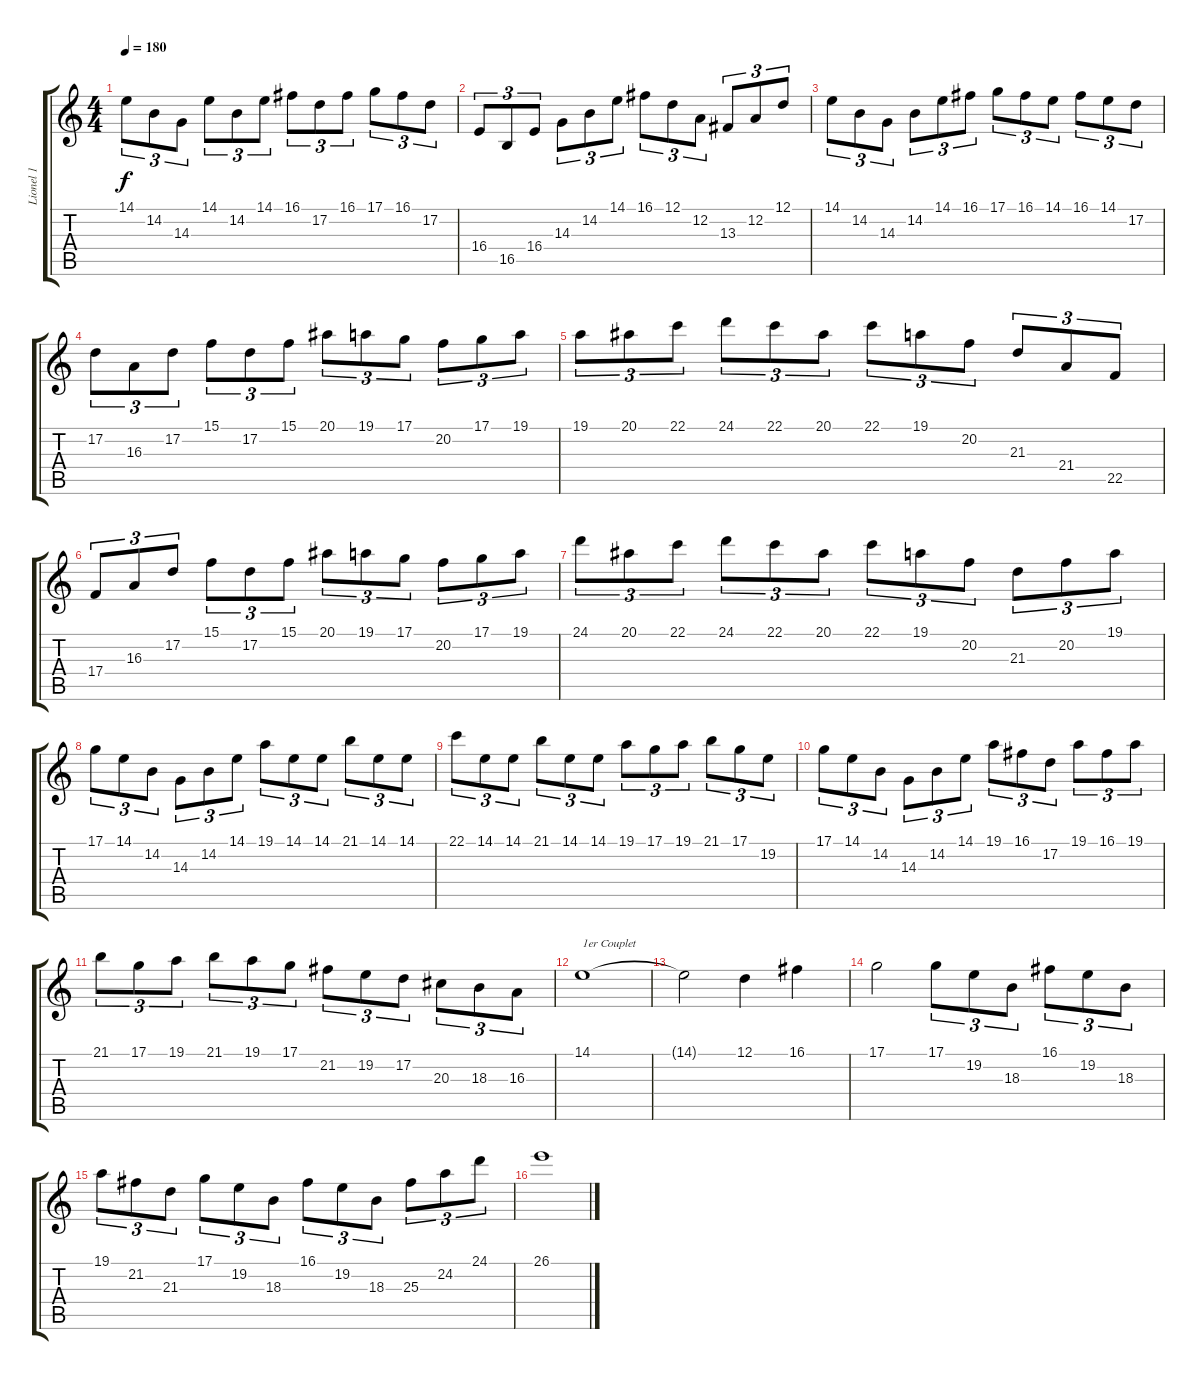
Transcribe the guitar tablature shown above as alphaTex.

\track ("Lionel 1" "Lionel 1") {instrument harpsichord}
\staff {score tabs}
\tuning (D4 A3 F3 C3 G2 D2) {hide}
\ts (4 4)
\tempo 180
\clef g2
\ks c
14.1.8{tu (3 2) dy f} 14.2.8{tu (3 2)} 14.3.8{tu (3 2)} 14.1.8{tu (3 2)} 14.2.8{tu (3 2)} 14.1.8{tu (3 2)} 16.1.8{tu (3 2)} 17.2.8{tu (3 2)} 16.1.8{tu (3 2)} 17.1.8{tu (3 2)} 16.1.8{tu (3 2)} 17.2.8{tu (3 2)} |
16.4.8{tu (3 2)} 16.5.8{tu (3 2)} 16.4.8{tu (3 2)} 14.3.8{tu (3 2)} 14.2.8{tu (3 2)} 14.1.8{tu (3 2)} 16.1.8{tu (3 2)} 12.1.8{tu (3 2)} 12.2.8{tu (3 2)} 13.3.8{tu (3 2)} 12.2.8{tu (3 2)} 12.1.8{tu (3 2)} |
14.1.8{tu (3 2)} 14.2.8{tu (3 2)} 14.3.8{tu (3 2)} 14.2.8{tu (3 2)} 14.1.8{tu (3 2)} 16.1.8{tu (3 2)} 17.1.8{tu (3 2)} 16.1.8{tu (3 2)} 14.1.8{tu (3 2)} 16.1.8{tu (3 2)} 14.1.8{tu (3 2)} 17.2.8{tu (3 2)} |
17.2.8{tu (3 2)} 16.3.8{tu (3 2)} 17.2.8{tu (3 2)} 15.1.8{tu (3 2)} 17.2.8{tu (3 2)} 15.1.8{tu (3 2)} 20.1.8{tu (3 2)} 19.1.8{tu (3 2)} 17.1.8{tu (3 2)} 20.2.8{tu (3 2)} 17.1.8{tu (3 2)} 19.1.8{tu (3 2)} |
19.1.8{tu (3 2)} 20.1.8{tu (3 2)} 22.1.8{tu (3 2)} 24.1.8{tu (3 2)} 22.1.8{tu (3 2)} 20.1.8{tu (3 2)} 22.1.8{tu (3 2)} 19.1.8{tu (3 2)} 20.2.8{tu (3 2)} 21.3.8{tu (3 2)} 21.4.8{tu (3 2)} 22.5.8{tu (3 2)} |
17.4.8{tu (3 2)} 16.3.8{tu (3 2)} 17.2.8{tu (3 2)} 15.1.8{tu (3 2)} 17.2.8{tu (3 2)} 15.1.8{tu (3 2)} 20.1.8{tu (3 2)} 19.1.8{tu (3 2)} 17.1.8{tu (3 2)} 20.2.8{tu (3 2)} 17.1.8{tu (3 2)} 19.1.8{tu (3 2)} |
24.1.8{tu (3 2)} 20.1.8{tu (3 2)} 22.1.8{tu (3 2)} 24.1.8{tu (3 2)} 22.1.8{tu (3 2)} 20.1.8{tu (3 2)} 22.1.8{tu (3 2)} 19.1.8{tu (3 2)} 20.2.8{tu (3 2)} 21.3.8{tu (3 2)} 20.2.8{tu (3 2)} 19.1.8{tu (3 2)} |
17.1.8{tu (3 2)} 14.1.8{tu (3 2)} 14.2.8{tu (3 2)} 14.3.8{tu (3 2)} 14.2.8{tu (3 2)} 14.1.8{tu (3 2)} 19.1.8{tu (3 2)} 14.1.8{tu (3 2)} 14.1.8{tu (3 2)} 21.1.8{tu (3 2)} 14.1.8{tu (3 2)} 14.1.8{tu (3 2)} |
22.1.8{tu (3 2)} 14.1.8{tu (3 2)} 14.1.8{tu (3 2)} 21.1.8{tu (3 2)} 14.1.8{tu (3 2)} 14.1.8{tu (3 2)} 19.1.8{tu (3 2)} 17.1.8{tu (3 2)} 19.1.8{tu (3 2)} 21.1.8{tu (3 2)} 17.1.8{tu (3 2)} 19.2.8{tu (3 2)} |
17.1.8{tu (3 2)} 14.1.8{tu (3 2)} 14.2.8{tu (3 2)} 14.3.8{tu (3 2)} 14.2.8{tu (3 2)} 14.1.8{tu (3 2)} 19.1.8{tu (3 2)} 16.1.8{tu (3 2)} 17.2.8{tu (3 2)} 19.1.8{tu (3 2)} 16.1.8{tu (3 2)} 19.1.8{tu (3 2)} |
21.1.8{tu (3 2)} 17.1.8{tu (3 2)} 19.1.8{tu (3 2)} 21.1.8{tu (3 2)} 19.1.8{tu (3 2)} 17.1.8{tu (3 2)} 21.2.8{tu (3 2)} 19.2.8{tu (3 2)} 17.2.8{tu (3 2)} 20.3.8{tu (3 2)} 18.3.8{tu (3 2)} 16.3.8{tu (3 2)} |
14.1.1{txt "1er Couplet" instrument stringensemble1} |
14.1{t}.2 12.1.4 16.1.4 |
17.1.2 17.1.8{tu (3 2)} 19.2.8{tu (3 2)} 18.3.8{tu (3 2)} 16.1.8{tu (3 2)} 19.2.8{tu (3 2)} 18.3.8{tu (3 2)} |
19.1.8{tu (3 2)} 21.2.8{tu (3 2)} 21.3.8{tu (3 2)} 17.1.8{tu (3 2)} 19.2.8{tu (3 2)} 18.3.8{tu (3 2)} 16.1.8{tu (3 2)} 19.2.8{tu (3 2)} 18.3.8{tu (3 2)} 25.3.8{tu (3 2)} 24.2.8{tu (3 2)} 24.1.8{tu (3 2)} |
26.1.1
